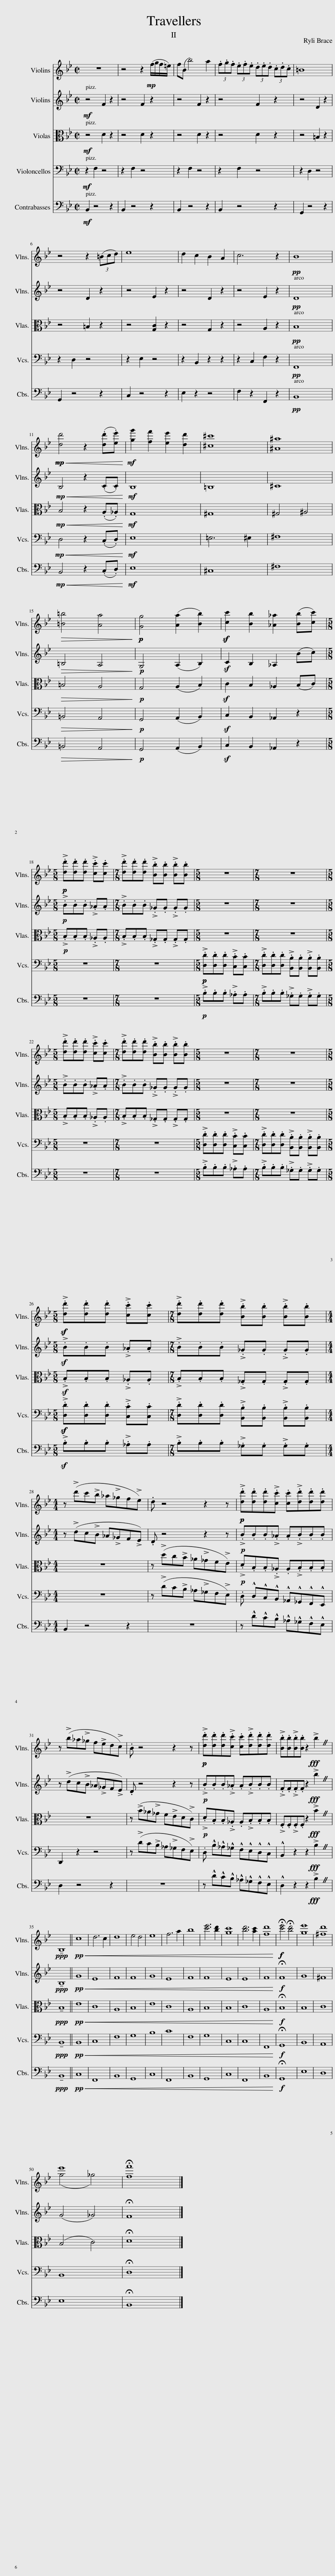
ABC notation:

X:1
%%score ( 1 2 ) 3 4 5 6
L:1/8
M:2/2
I:linebreak $
K:Bb
V:1 treble
V:2 treble
V:3 treble
V:4 alto
V:5 bass
V:6 bass transpose=-12
V:1
 z8 | z4 z2!mp! (f/g/f/=e/) | f(B b4) a2 | (3.f.g.f (3.e.f.e (3.d.e.d (3.c.d.c | =B8 |$ %5
 z4 z2 (3(=Bcd) | e8 | d2 c2 B2 A2 | c6 z2 |!pp! B8 |$ %10
!mp!!mp!!<(! [dd']4 z2 (.[dd'].[ee'])!<)! |!mf! [gg']2 [ff']2 [ee']2 [dd']2 | [^c^c']8 | [^A^a]8 |$!>(! [=B=b]4 [Aa]4!>)! | %15
!p!!p! [Gg]4 ([Aa]2 [Bb]2) | [cc']2 [Bb]2 [_A_a]2 ([Bb][cc']) |$[M:5/8]!p!!p! !>!.[dd'].[dd'].[dd'] !>!.[cc'].[cc'] |[M:7/8] !>!.[dd'].[dd'].[dd'] !>!.[Bb].[Bb] !>!.[Bb].[Bb] |[M:5/8] z5 | %20
[M:7/8] z7 |$[M:5/8] !>!.[dd'].[dd'].[dd'] !>!.[cc'].[cc'] |[M:7/8] !>!.[dd'].[dd'].[dd'] !>!.[Bb].[Bb] !>!.[Bb].[Bb] |[M:5/8] z5 |[M:7/8] z7 |$ %25
[M:5/8] !>!.[dd'].[dd'].[dd'] !>!.[cc'].[cc'] |[M:7/8] !>!.[dd'].[dd'].[dd'] !>!.[Bb].[Bb] !>!.[Bb].[Bb] |$[M:4/4] z (!>!d'c'!>!b _a!>!_gf!>!e) | .d z4 z2 z |!p!!p! !>!.[dd'].[dd'].[dd']!>!.[cc'] .[cc']!>!.[dd'].[dd'].[dd'] |$ %30
 z (!>!b_a!>!_g f!>!ed!>!c) | .B z4 z2 z |!p!!p! !>!.[dd'].[dd'].[dd']!>!.[cc'] .[cc']!>!.[dd'].[dd'].[dd'] | !>!.[Bb].[Bb]!>!.[Bb].[Bb] z2!fff! !>!b2 |$!ppp! !tenuto!B,8 || %35
!pp!!<(! c8 | d6 c2 | d8 | e4 d4 |!mf! e8 | %40
 f6 a2 | b8 | [c'e']6 [bd']2 | [gc']8 | [bd']6 [ac']2 | %45
 [fd']8!<)! |!f!!f! !fermata![c'e']4 !fermata![bd']4 | [ge']8 | [^fd']8 |$ e'8 | %50
 !fermata![ff']8 |] %51
V:2
 x8 | x8 | x8 | x8 | x8 |$ %5
 x8 | x8 | x8 | x8 | x8 |$ %10
 x8 | x8 | x8 | x8 |$ x8 | %15
 x8 | x8 |$[M:5/8] x5 |[M:7/8] x7 |[M:5/8] x5 | %20
[M:7/8] x7 |$[M:5/8] x5 |[M:7/8] x7 |[M:5/8] x5 |[M:7/8] x7 |$ %25
[M:5/8] x5 |[M:7/8] x7 |$[M:4/4] x8 | x8 | x8 |$ %30
 x8 | x8 | x8 | x8 |$ x8 || %35
 x8 | x8 | x8 | x8 | x8 | %40
 x8 | x8 | x8 | x8 | x8 | %45
 x8 | x8 | x8 | x8 |$ (g4 _g4) | %50
 x8 |] %51
V:3
!mf! z4 F2 z2 | z4 F2 z2 | z4 F2 z2 | z4 F2 z2 | z4 D2 z2 |$ %5
 z4 D2 z2 | z4 E2 z2 | z4 D2 z2 | z4 E2 z2 |!pp! D8 |$ %10
!mp!!<(! B,4 z2 (.C.C)!<)! |!mf! B,8 | =B,8 | ^C8 |$!>(! =B,4 A,4!>)! | %15
!p! G,4 (A,2 B,2) | C2 B,2 _A,2 (Bc) |$[M:5/8]!p! !>!.B.B.B !>!._A.A |[M:7/8] !>!.B.B.B !>!._G.G !>!.G.G |[M:5/8] z5 | %20
[M:7/8] z7 |$[M:5/8] !>!.B.B.B !>!._A.A |[M:7/8] !>!.B.B.B !>!._G.G !>!.G.G |[M:5/8] z5 |[M:7/8] z7 |$ %25
[M:5/8] !>!.B.B.B !>!._A.A |[M:7/8] !>!.B.B.B !>!._G.G !>!.G.G |$[M:4/4] z (!>!dc!>!B _A!>!_GF!>!E) | .D z4 z2 z |!p! !>!.B.B.B!>!._A .A!>!.B.B.B |$ %30
 z (!>!dc!>!B _A!>!_GF!>!E) | .D z4 z2 z |!p! !>!.B.B.B!>!._A .A!>!.B.B.B | !>!.F.F!>!.F.F z2!fff! !>!b2 |$!ppp! !tenuto!B,8 || %35
!pp!!<(! G8 | E8 | F8 | F8 |!mf! G8 | %40
 E8 | F8 | F8 | E8 | E8 | %45
 F8!<)! |!f! !fermata!F8 | G8 | ^F8 |$ (G4 _G4) | %50
 !fermata!F8 |] %51
V:4
!mf! z4 D2 z2 | z4 D2 z2 | z4 D2 z2 | z4 D2 z2 | z4 =B,2 z2 |$ %5
 z4 =B,2 z2 | z4 [G,C]2 z2 | z4 G,2 z2 | z4 A,2 z2 |!pp! B,8 |$ %10
!mp!!<(! B,4 z2 (.A,._A,)!<)! |!mf! G,8 | ^G,8 | ^G,4 ^A,4 |$!>(! =B,4 A,4!>)! | %15
!p! G,4 (A,2 B,2) | C2 B,2 _A,2 (B,C) |$[M:5/8]!p! !>!.B,.B,.B, !>!._A,.A, |[M:7/8] !>!.B,.B,.B, !>!._G,.G, !>!.G,.G, |[M:5/8] z5 | %20
[M:7/8] z7 |$[M:5/8] !>!.B,.B,.B, !>!._A,.A, |[M:7/8] !>!.B,.B,.B, !>!._G,.G, !>!.G,.G, |[M:5/8] z5 |[M:7/8] z7 |$ %25
[M:5/8] !>!.B,.B,.B, !>!._A,.A, |[M:7/8] !>!.B,.B,.B, !>!._G,.G, !>!.G,.G, |$[M:4/4] z8 | z (!>!dc!>!B _A!>!_GF!>!E) |!p! !>!.D.B,.B,!>!._A, .A,!>!.B,.B,.B, |$ %30
 z8 | z (!>!B_A!>!_G F!>!ED!>!C) |!p! !>!.D.B,.B,!>!._A, .A,!>!.B,.B,.B, | !>!.F,.F,!>!.F,.F, z2!fff! !>!B2 |$!ppp! !tenuto!B,8 || %35
!pp!!<(! E8 | C8 | A,8 | B,8 |!mf! E8 | %40
 C8 | A,8 | B,8 | B,8 | C8 | %45
 A,8!<)! |!f! !fermata!B,8 | B,8 | C8 |$ (B,4 C4) | %50
 !fermata!D8 |] %51
V:5
!mf! z2 F,2 z4 | z2 F,2 z4 | z2 F,2 z4 | z2 F,2 z4 | z2 D,2 z4 |$ %5
 z2 D,2 z4 | z2 E,2 z4 | z2 B,,2 z2 z2 | z2 C,2 F,2 z2 |!pp! F,,8 |$ %10
!mp!!<(! D,4 z2 (.C,.D,)!<)! |!mf! E,8 | =E,6 ^E,2 | ^F,8 |$!>(! =B,,4 A,,4!>)! | %15
!p! G,,4 (A,,2 B,,2) | C,2 B,,2 _A,,2 z2 |$[M:5/8] z5 |[M:7/8] z7 |[M:5/8]!p!!p! !>!.[D,D].[D,D].[D,D] !>!.[C,C].[C,C] | %20
[M:7/8] !>!.[D,D].[D,D].[D,D] !>!.[B,,B,].[B,,B,] !>!.[B,,B,].[B,,B,] |$[M:5/8] z5 |[M:7/8] z7 |[M:5/8] !>!.[D,D].[D,D].[D,D] !>!.[C,C].[C,C] |[M:7/8] !>!.[D,D].[D,D].[D,D] !>!.[B,,B,].[B,,B,] !>!.[B,,B,].[B,,B,] |$ %25
[M:5/8] !>!.[D,D].[D,D].[D,D] !>!.[C,C].[C,C] |[M:7/8] !>!.[D,D].[D,D].[D,D] !>!.[B,,B,].[B,,B,] !>!.[B,,B,].[B,,B,] |$[M:4/4] z8 | z (!>!DC!>!B, _A,!>!_G,F,!>!E,) | .D, !^!D,!^!C,!^!B,, !^!_A,,!^!_G,,!^!F,,!^!E,, |$ %30
 D,,2 z2 z4 | z (!>!DC!>!B, _A,!>!_G,F,!>!E,) | .D, !^!B,!^!_A,!^!_G, !^!F,!^!E,!^!D,!^!C, | !^!B,,2 z2 z2!fff! !>!B,2 |$!ppp! !tenuto!B,,8 || %35
!pp!!<(! B,,8 | C,8 | F,8 | G,8 |!mf! B,8 | %40
 C8 | F,8 | G,8 | C,8 | C,8 | %45
 F,,8!<)! |!f! !fermata!G,,8 | B,,8 | A,,8 |$ B,,8 | %50
 !fermata!D,8 |] %51
V:6
!mf! B,,2 z4 z2 | B,,2 z4 z2 | B,,2 z4 z2 | B,,2 z4 z2 | G,,2 z4 z2 |$ %5
 G,,2 z4 z2 | C,2 z4 z2 | E,2 z2 z4 | F,2 z2 F,,2 z2 |!pp! B,,8 |$ %10
!mp!!<(! B,,4 z2 (.C,.D,)!<)! |!mf! E,8 | ^C,8 | ^F,8 |$!>(! =B,,4 A,,4!>)! | %15
!p! G,,4 (A,,2 B,,2) | C,2 B,,2 _A,,2 z2 |$[M:5/8] z5 |[M:7/8] z7 |[M:5/8]!p! !>!.B,.B,.B, !>!._A,.A, | %20
[M:7/8] !>!.B,.B,.B, !>!._G,.G, !>!.G,.G, |$[M:5/8] z5 |[M:7/8] z7 |[M:5/8] !>!.B,.B,.B, !>!._A,.A, |[M:7/8] !>!.B,.B,.B, !>!._G,.G, !>!.G,.G, |$ %25
[M:5/8] !>!.B,.B,.B, !>!._A,.A, |[M:7/8] !>!.B,.B,.B, !>!._G,.G, !>!.G,.G, |$[M:4/4] B,,2 z4 z2 | z8 | z !^!D!^!C!^!B, !^!_A,!^!_G,!^!F,!^!E, |$ %30
 D,2 z4 z2 | z8 | z !^!D!^!C!^!B, !^!_A,!^!_G,!^!F,!^!E, | !^!D,2 z2 z2!fff! !>!B,2 |$!ppp! !tenuto!B,,8 || %35
!pp!!<(! C,8 | F,,8 | B,,8 | G,,8 |!mf! C,8 | %40
 F,,8 | B,,8 | G,,8 | C,8 | F,,8 | %45
 B,,8!<)! |!f! !fermata!G,,8 | E,8 | D,8 |$ E,8 | %50
 !fermata!B,,8 |] %51
